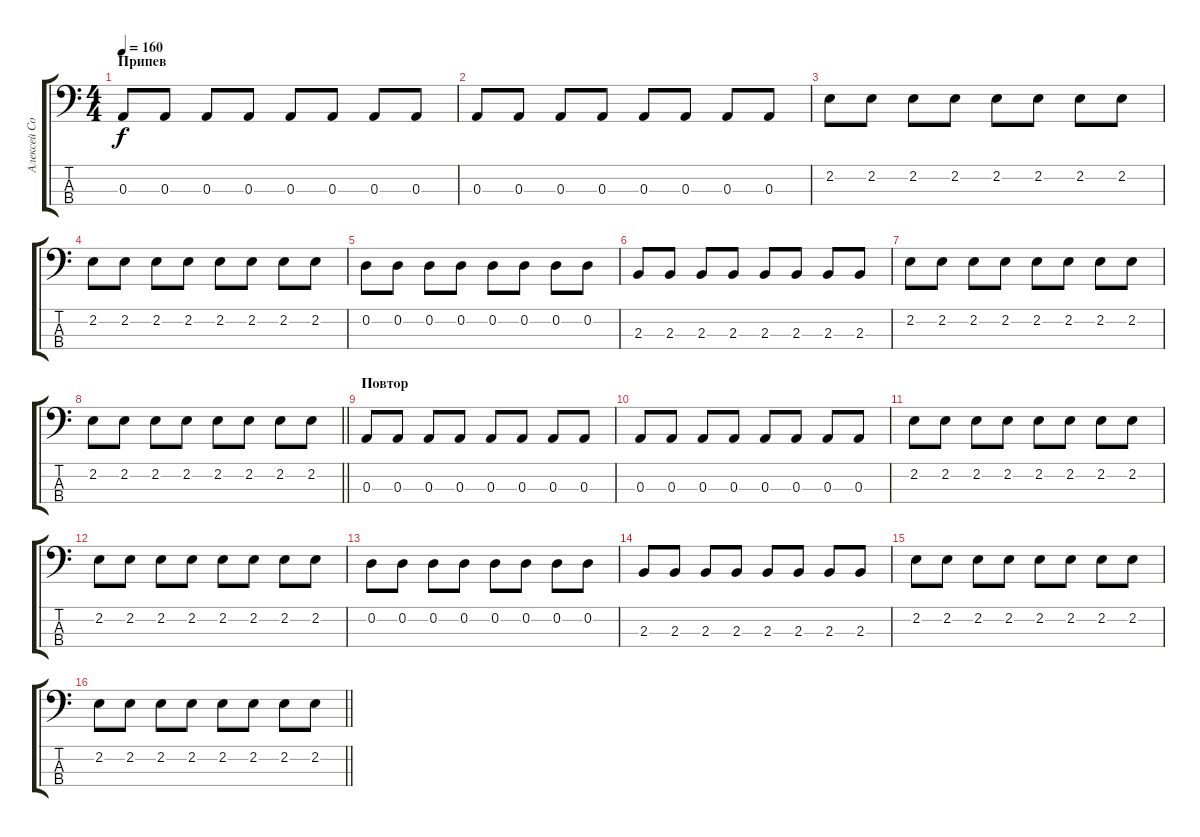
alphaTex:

\track ("Алексей Соловьев" "Алексей Со") {instrument electricbassfinger}
\staff {score tabs}
\tuning (G2 D2 A1 E1) {hide}
\ts (4 4)
\section ("" "Припев")
\tempo 160
\clef f4
\ks c
0.3.8{dy f} 0.3.8 0.3.8 0.3.8 0.3.8 0.3.8 0.3.8 0.3.8 |
0.3.8 0.3.8 0.3.8 0.3.8 0.3.8 0.3.8 0.3.8 0.3.8 |
2.2.8 2.2.8 2.2.8 2.2.8 2.2.8 2.2.8 2.2.8 2.2.8 |
2.2.8 2.2.8 2.2.8 2.2.8 2.2.8 2.2.8 2.2.8 2.2.8 |
0.2.8 0.2.8 0.2.8 0.2.8 0.2.8 0.2.8 0.2.8 0.2.8 |
2.3.8 2.3.8 2.3.8 2.3.8 2.3.8 2.3.8 2.3.8 2.3.8 |
2.2.8 2.2.8 2.2.8 2.2.8 2.2.8 2.2.8 2.2.8 2.2.8 |
\barLineRight lightlight
2.2.8 2.2.8 2.2.8 2.2.8 2.2.8 2.2.8 2.2.8 2.2.8 |
\section ("" "Повтор")
0.3.8 0.3.8 0.3.8 0.3.8 0.3.8 0.3.8 0.3.8 0.3.8 |
0.3.8 0.3.8 0.3.8 0.3.8 0.3.8 0.3.8 0.3.8 0.3.8 |
2.2.8 2.2.8 2.2.8 2.2.8 2.2.8 2.2.8 2.2.8 2.2.8 |
2.2.8 2.2.8 2.2.8 2.2.8 2.2.8 2.2.8 2.2.8 2.2.8 |
0.2.8 0.2.8 0.2.8 0.2.8 0.2.8 0.2.8 0.2.8 0.2.8 |
2.3.8 2.3.8 2.3.8 2.3.8 2.3.8 2.3.8 2.3.8 2.3.8 |
2.2.8 2.2.8 2.2.8 2.2.8 2.2.8 2.2.8 2.2.8 2.2.8 |
\barLineRight lightlight
2.2.8 2.2.8 2.2.8 2.2.8 2.2.8 2.2.8 2.2.8 2.2.8
